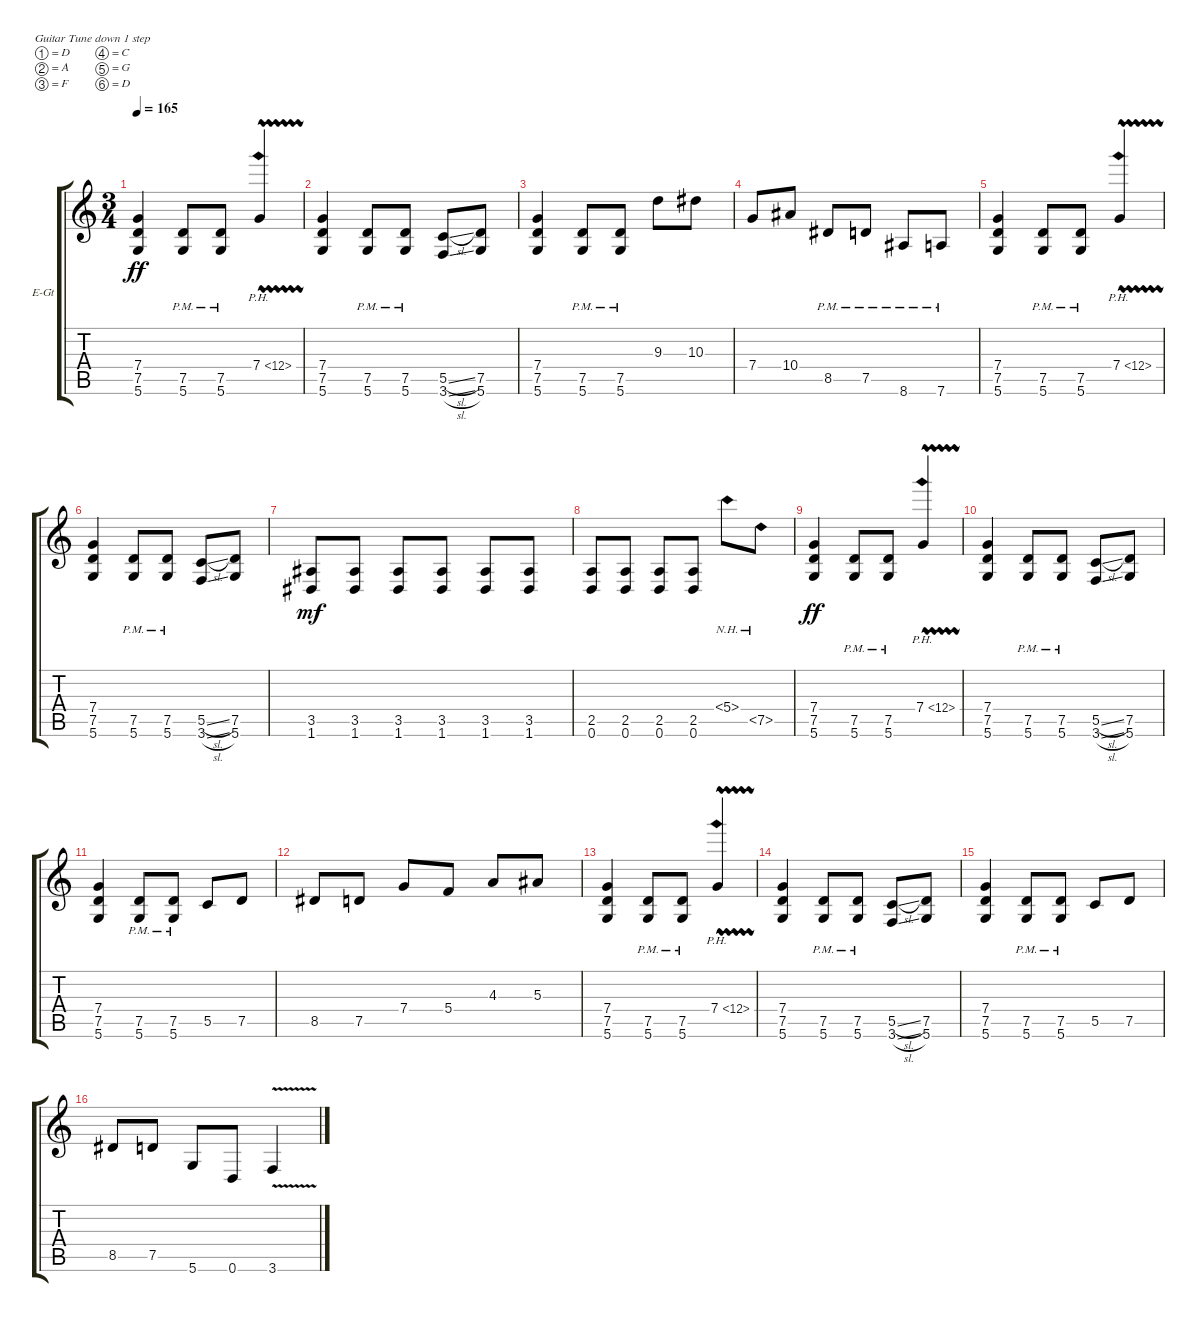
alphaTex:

\bracketExtendMode groupsimilarinstruments
\firstSystemTrackNameOrientation horizontal
\otherSystemsTrackNameOrientation horizontal
\track ("Electric Guitar 2" "E-Gt") {instrument distortionguitar}
\staff {score tabs}
\tuning (D4 A3 F3 C3 G2 D2)
\ts (3 4)
\tempo 165
\clef g2
\ks c
(5.6 7.5 7.4).4{dy ff} (5.6{pm} 7.5{pm}).8 (5.6{pm} 7.5{pm}).8 7.4{ph 5 vw}.4 |
(5.6 7.5 7.4).4 (5.6{pm} 7.5{pm}).8 (5.6{pm} 7.5{pm}).8 (3.6{sl} 5.5{sl}).8 (5.6 7.5).8 |
(5.6 7.5 7.4).4 (5.6{pm} 7.5{pm}).8 (5.6{pm} 7.5{pm}).8 9.3.8 10.3.8 |
7.4.8 10.4.8 8.5{pm}.8 7.5{pm}.8 8.6{pm}.8 7.6{pm}.8 |
(5.6 7.5 7.4).4 (5.6{pm} 7.5{pm}).8 (5.6{pm} 7.5{pm}).8 7.4{ph 5 vw}.4 |
(5.6 7.5 7.4).4 (5.6{pm} 7.5{pm}).8 (5.6{pm} 7.5{pm}).8 (3.6{sl} 5.5{sl}).8 (5.6 7.5).8 |
(1.6 3.5).8{dy mf} (1.6 3.5).8 (1.6 3.5).8 (1.6 3.5).8 (1.6 3.5).8 (1.6 3.5).8 |
(0.6 2.5).8 (2.5 0.6).8 (2.5 0.6).8 (2.5 0.6).8 5.4{nh}.8 7.5{nh}.8 |
(5.6 7.5 7.4).4{dy ff} (5.6{pm} 7.5{pm}).8 (5.6{pm} 7.5{pm}).8 7.4{ph 5 vw}.4 |
(5.6 7.5 7.4).4 (5.6{pm} 7.5{pm}).8 (5.6{pm} 7.5{pm}).8 (3.6{sl} 5.5{sl}).8 (5.6 7.5).8 |
(5.6 7.5 7.4).4 (5.6{pm} 7.5{pm}).8 (5.6{pm} 7.5{pm}).8 5.5.8 7.5.8 |
8.5.8 7.5.8 7.4.8 5.4.8 4.3.8 5.3.8 |
(5.6 7.5 7.4).4 (5.6{pm} 7.5{pm}).8 (5.6{pm} 7.5{pm}).8 7.4{ph 5 vw}.4 |
(5.6 7.5 7.4).4 (5.6{pm} 7.5{pm}).8 (5.6{pm} 7.5{pm}).8 (3.6{sl} 5.5{sl}).8 (5.6 7.5).8 |
(5.6 7.5 7.4).4 (5.6{pm} 7.5{pm}).8 (5.6{pm} 7.5{pm}).8 5.5.8 7.5.8 |
8.5.8 7.5.8 5.6.8 0.6.8 3.6{v}.4
